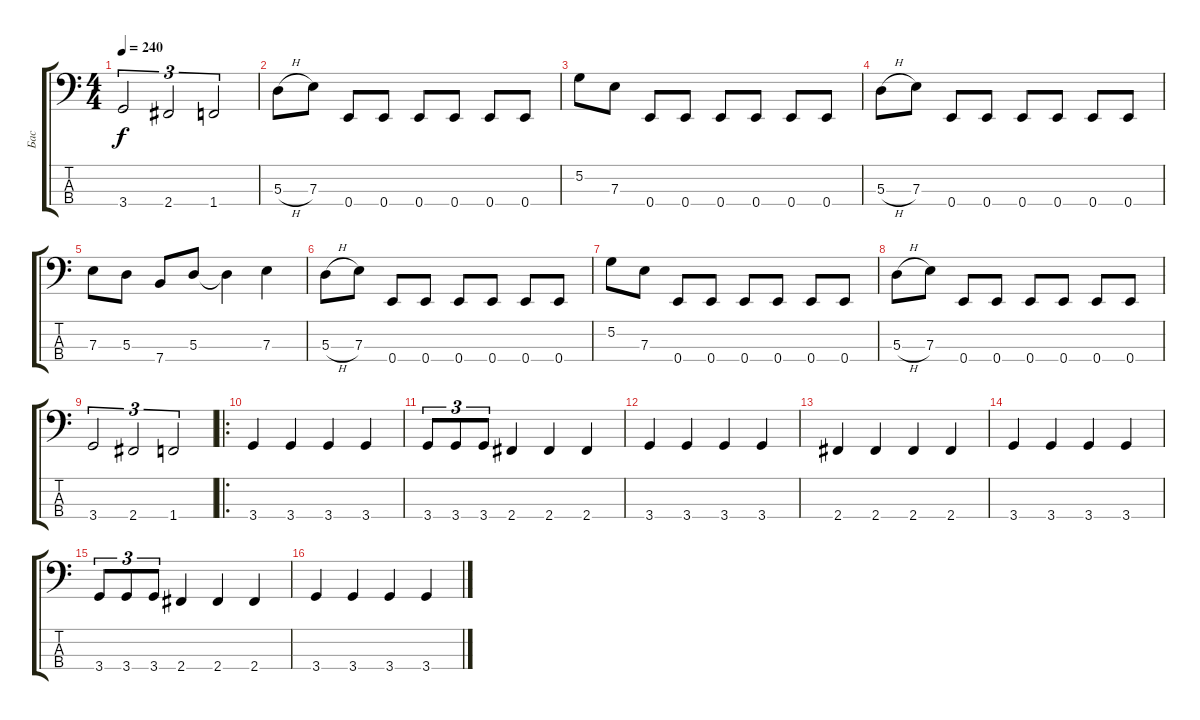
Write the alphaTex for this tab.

\track ("Бас" "Бас") {instrument electricbassfinger}
\staff {score tabs}
\tuning (G2 D2 A1 E1) {hide}
\ts (4 4)
\tempo 240
\clef f4
\ks c
3.4.2{tu (3 2) dy f} 2.4.2{tu (3 2)} 1.4.2{tu (3 2)} |
5.3{h}.8 7.3.8 0.4.8 0.4.8 0.4.8 0.4.8 0.4.8 0.4.8 |
5.2.8 7.3.8 0.4.8 0.4.8 0.4.8 0.4.8 0.4.8 0.4.8 |
5.3{h}.8 7.3.8 0.4.8 0.4.8 0.4.8 0.4.8 0.4.8 0.4.8 |
7.3.8 5.3.8 7.4.8 5.3.8 5.3{t}.4 7.3.4 |
5.3{h}.8 7.3.8 0.4.8 0.4.8 0.4.8 0.4.8 0.4.8 0.4.8 |
5.2.8 7.3.8 0.4.8 0.4.8 0.4.8 0.4.8 0.4.8 0.4.8 |
5.3{h}.8 7.3.8 0.4.8 0.4.8 0.4.8 0.4.8 0.4.8 0.4.8 |
3.4.2{tu (3 2)} 2.4.2{tu (3 2)} 1.4.2{tu (3 2)} |
\ro
3.4.4 3.4.4 3.4.4 3.4.4 |
3.4.8{tu (3 2)} 3.4.8{tu (3 2)} 3.4.8{tu (3 2)} 2.4.4 2.4.4 2.4.4 |
3.4.4 3.4.4 3.4.4 3.4.4 |
2.4.4 2.4.4 2.4.4 2.4.4 |
3.4.4 3.4.4 3.4.4 3.4.4 |
3.4.8{tu (3 2)} 3.4.8{tu (3 2)} 3.4.8{tu (3 2)} 2.4.4 2.4.4 2.4.4 |
3.4.4 3.4.4 3.4.4 3.4.4
